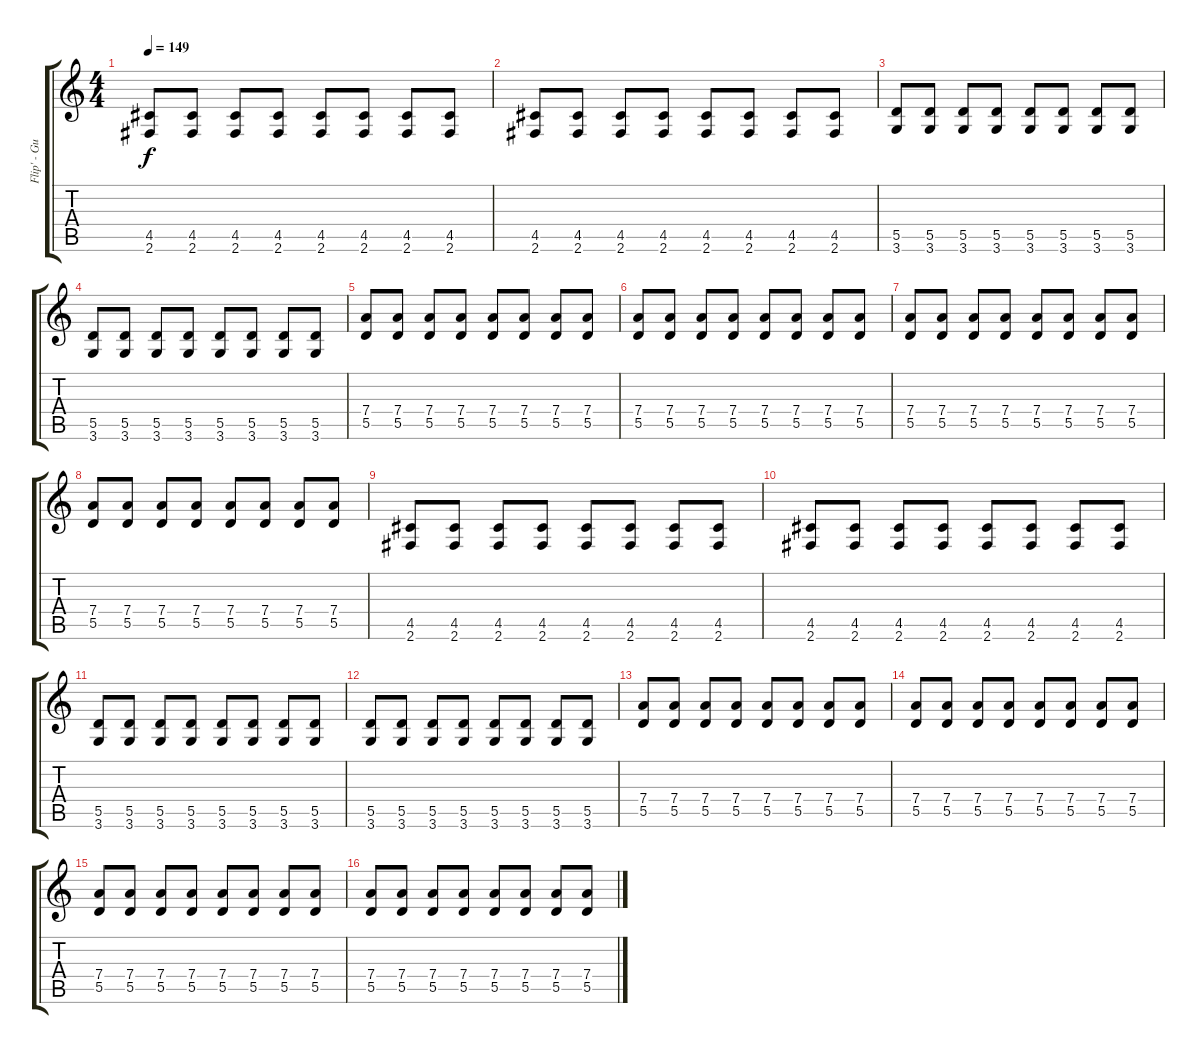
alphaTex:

\track ("Flip' - Guitar 2" "Flip' - Gu") {instrument distortionguitar}
\staff {score tabs}
\tuning (E4 B3 G3 D3 A2 E2) {hide}
\ts (4 4)
\tempo 149
\clef g2
\ks c
(4.5 2.6).8{dy f} (4.5 2.6).8 (4.5 2.6).8 (4.5 2.6).8 (4.5 2.6).8 (4.5 2.6).8 (4.5 2.6).8 (4.5 2.6).8 |
(4.5 2.6).8 (4.5 2.6).8 (4.5 2.6).8 (4.5 2.6).8 (4.5 2.6).8 (4.5 2.6).8 (4.5 2.6).8 (4.5 2.6).8 |
(5.5 3.6).8 (5.5 3.6).8 (5.5 3.6).8 (5.5 3.6).8 (5.5 3.6).8 (5.5 3.6).8 (5.5 3.6).8 (5.5 3.6).8 |
(5.5 3.6).8 (5.5 3.6).8 (5.5 3.6).8 (5.5 3.6).8 (5.5 3.6).8 (5.5 3.6).8 (5.5 3.6).8 (5.5 3.6).8 |
(7.4 5.5).8 (7.4 5.5).8 (7.4 5.5).8 (7.4 5.5).8 (7.4 5.5).8 (7.4 5.5).8 (7.4 5.5).8 (7.4 5.5).8 |
(7.4 5.5).8 (7.4 5.5).8 (7.4 5.5).8 (7.4 5.5).8 (7.4 5.5).8 (7.4 5.5).8 (7.4 5.5).8 (7.4 5.5).8 |
(7.4 5.5).8 (7.4 5.5).8 (7.4 5.5).8 (7.4 5.5).8 (7.4 5.5).8 (7.4 5.5).8 (7.4 5.5).8 (7.4 5.5).8 |
(7.4 5.5).8 (7.4 5.5).8 (7.4 5.5).8 (7.4 5.5).8 (7.4 5.5).8 (7.4 5.5).8 (7.4 5.5).8 (7.4 5.5).8 |
(4.5 2.6).8 (4.5 2.6).8 (4.5 2.6).8 (4.5 2.6).8 (4.5 2.6).8 (4.5 2.6).8 (4.5 2.6).8 (4.5 2.6).8 |
(4.5 2.6).8 (4.5 2.6).8 (4.5 2.6).8 (4.5 2.6).8 (4.5 2.6).8 (4.5 2.6).8 (4.5 2.6).8 (4.5 2.6).8 |
(5.5 3.6).8 (5.5 3.6).8 (5.5 3.6).8 (5.5 3.6).8 (5.5 3.6).8 (5.5 3.6).8 (5.5 3.6).8 (5.5 3.6).8 |
(5.5 3.6).8 (5.5 3.6).8 (5.5 3.6).8 (5.5 3.6).8 (5.5 3.6).8 (5.5 3.6).8 (5.5 3.6).8 (5.5 3.6).8 |
(7.4 5.5).8 (7.4 5.5).8 (7.4 5.5).8 (7.4 5.5).8 (7.4 5.5).8 (7.4 5.5).8 (7.4 5.5).8 (7.4 5.5).8 |
(7.4 5.5).8 (7.4 5.5).8 (7.4 5.5).8 (7.4 5.5).8 (7.4 5.5).8 (7.4 5.5).8 (7.4 5.5).8 (7.4 5.5).8 |
(7.4 5.5).8 (7.4 5.5).8 (7.4 5.5).8 (7.4 5.5).8 (7.4 5.5).8 (7.4 5.5).8 (7.4 5.5).8 (7.4 5.5).8 |
(7.4 5.5).8 (7.4 5.5).8 (7.4 5.5).8 (7.4 5.5).8 (7.4 5.5).8 (7.4 5.5).8 (7.4 5.5).8 (7.4 5.5).8
